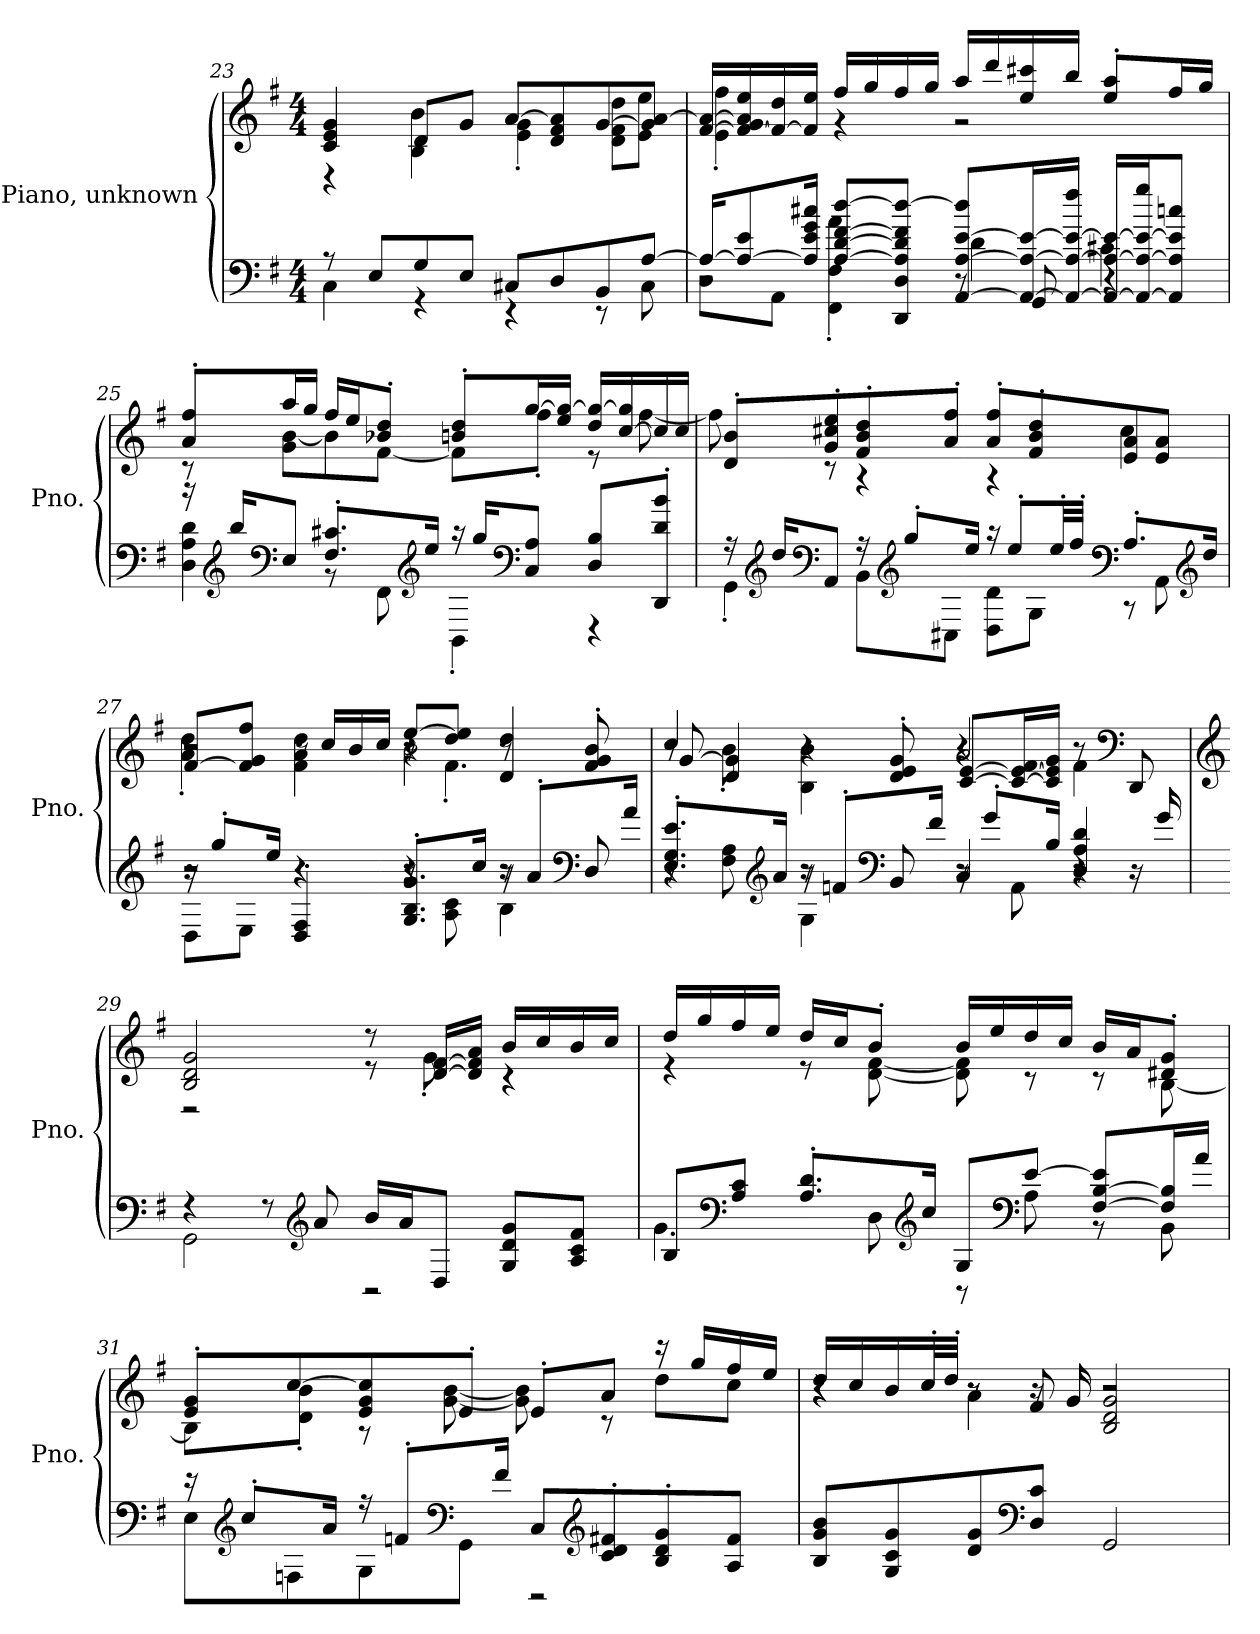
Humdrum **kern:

**kern	**kern
*part1	*part1
*staff2	*staff1
*I"Piano, unknown	*
*I'Pno.	*
*clefF4	*clefG2
*k[f#]	*k[f#]
*M4/4	*M4/4
=23	=23
*^	*^
8r	4C\	4c/ 4e/ 4g/	4r
8E/L	.	.	.
8G/	4r	8d/L	4B\ 4b\
8E/J	.	8g/J	.
8C#X/L	4r	[8a/L	4e\' 4g\'
8D/	.	8d/ 8f#/ 8a/]	.
8BB/	8r	[8g/	8d\ 8f#\ 8dd\L
[8A/J	8C#\	8g/] [8a/J	8e\ 8ee\J
!!LO:PB:g=z	!!
=24	=24	=24	=24
*	*^	*	*
16A/KL_	8D\L	2r	[16f#/ 16a/_LL	4e\' 4ff#\'
8A/_ 8e/	.	.	16f#/_ 16g/ 16a/] 16ee/	.
.	8AA\J	.	16f#/_ 16dd/	.
16A/] 16e/ 16g/ 16cc#X/Jk	.	.	16f#/] 16ee/JJ	.
[8A/ [8d/ [8f#/ [8dd/L	4FF#\' 4F#\' 4a\'	.	16ff#/LL	4r
.	.	.	16gg/	.
8DD/ 8D/ 8A/] 8d/] 8f#/] 8dd/_J	.	.	16ff#/	.
.	.	.	16gg/JJ	.
[8AA/ [8A/ [8e/ 8dd/]L	4d\	8r	16aa/LL	2r
.	.	.	16ddd/	.
16AA/_ 16A/_ 16e/_L	.	8GG/	16ee/ 16ccc#X/	.
16AA/_ 16A/_ 16e/_ 16ff#/JJ	.	.	16bb/JJ	.
16AA/_ 16A/_ 16e/_LL	4c#X\	4r	8ee/' 8aa/'L	.
16AA/_ 16A/_ 16e/_ 16gg/J	.	.	.	.
8AA/] 8A/] 8e/] 8ccn/J	.	.	16ff#/L	.
.	.	.	16gg/JJ	.
*	*v	*v	*	*
!!LO:LB:g=z	!!
=25	=25	=25	=25
16r	4D\ 4A\ 4d\	8a/' 8ff#/'L	8r
*clefG2	*	*	*
16bb/KL	.	.	.
*clefF4	*	*	*
8E/J	.	16aa/L	8g\ [8b\L
.	.	16gg/JJ	.
8.F#/' 8.c#X/'L	8r	16ff#/LL	8b\]
.	.	16ee/J	.
.	8FF#\	8b-X/' 8dd/'J	[8f#\J
*clefG2	*	*	*
16ee/Jk	.	.	.
16r	4BB'\	8bn/' 8dd/'L	8f#\L]
16gg/KL	.	.	.
*clefF4	*	*	*
8C/ 8A/J	.	[16gg/L	8ff#'\J
.	.	16ee/ 16gg/_JJ	.
8D/ 8B/L	4r	16dd/ 16gg/_LL	8r
.	.	[16cc/ 16gg/]	.
8DD/' 8d/' 8b/'J	.	16cc/]	[8ff#\
.	.	16cc/JJ	.
!!LO:LB:g=z	!!
=26	=26	=26	=26
16r	4GG'\	8d/' 8b/'L	8ff#\]
*clefG2	*	*	*
16dd/KL	.	.	.
*clefF4	*	*	*
8AA/J	.	8g/' 8cc#X/' 8ee/'	8r
16r	8BB\L	8f#/' 8b/' 8dd/'	4r
*clefG2	*	*	*
8gg'/L	.	.	.
.	8C#X\J	8a/' 8ff#/'J	.
16ee/Jk	.	.	.
16r	8D\ 8d\L	8a/' 8ff#/'L	4r
8ee'/L	.	.	.
.	8G\J	8f#/' 8b/' 8dd/'	.
32ee'/LL	.	.	.
32ff#'/JJJ	.	.	.
*clefF4	*	*	*
8.A'/L	8r	8e/ 8a/	4cc#\
.	8AA\	8e/ 8a/J	.
*clefG2	*	*	*
16dd/Jk	.	.	.
=27	=27	=27	=27
*	*^	*^	*^
16r	8D\L	2r	[8f#/L	4a\' 4dd\'	2r	2r
8gg'/L	.	.	.	.	.	.
.	8E\J	.	8f#/] 8g/ 8ff#/J	.	.	.
16ee/Jk	.	.	.	.	.	.
4D/' 4F#/'	4r	.	16r	4f#\ 4a\ 4dd\	.	.
.	.	.	16cc/LL	.	.	.
.	.	.	16b/	.	.	.
.	.	.	16cc/JJ	.	.	.
8.G/' 8.B/' 8.g/'L	8r	4r	[8ee/L	2b\	4r	8r
.	8A\ 8c\	.	8dd/ 8ee/]J	.	.	4.f#'\
16cc/Jk	.	.	.	.	.	.
16r	4B\	8r	8r	.	4d/ 4dd/	.
8a'/L	.	.	.	.	.	.
*clefF4	*	*	*	*	*	*
.	.	8D/	8f#/' 8g/' 8b/'	.	.	.
16a/Jk	.	.	.	.	.	.
*	*	*	*	*	*v	*v
!!LO:LB:g=z
=28	=28	=28	=28	=28	=28
8.E/' 8.G/' 8.e/'L	8r	4r	4cc/	8r	[8g/
.	8F#\ 8A\	.	.	8b'\	4d/ 4g/]
*clefG2	*	*	*	*	*
16a/Jk	.	.	.	.	.
16r	4G\	8r	4r	4B\ 4b\	.
8fn'/L	.	.	.	.	.
*clefF4	*	*	*	*	*
.	.	8BB/	.	.	8d/' 8e/' 8g/'
16f/Jk	.	.	.	.	.
16r	8r	4C/	2a/	4r	[8c/ [8e/L
8g'/L	.	.	.	.	.
.	8AA\	.	.	.	16c/_ 16e/_ 16f#/L
16B/Jk	.	.	.	.	16c/] 16e/] 16g/JJ
8r	4r	4D/ 4A/ 4d/	.	4f#\	8r
*	*	*	*clefF4	*	*
16r	.	.	.	.	8DD/
16g/	.	.	.	.	.
*v	*v	*v	*	*	*
*	*v	*v	*v
=29	=29
*	*clefG2
*^	*^
4r	2GG\	2B/ 2d/ 2g/	2r
8r	.	.	.
*clefG2	*	*	*
8a/	.	.	.
16b/LL	2r	8r	8r
16a/J	.	.	.
8D/J	.	[16d/ [16f#/LL	8g'\
.	.	16d/] 16f#/] 16a/JJ	.
8G/ 8d/ 8g/L	.	16b/LL	4r
.	.	16cc/	.
8A/ 8c/ 8f#/J	.	16b/	.
.	.	16cc/JJ	.
!!LO:LB:g=z	!!
=30	=30	=30	=30
8B/L	4.g\	16dd/LL	4r
.	.	16gg/	.
*clefF4	*	*	*
8A/ 8c/J	.	16ff#/	.
.	.	16ee/JJ	.
8.A/' 8.d/'L	.	16dd/LL	8r
.	.	16cc/J	.
.	8D\	8b'/J	[8d\ [8f#\
*clefG2	*	*	*
16cc/Jk	.	.	.
8G/L	8r	16b/LL	8d\] 8f#\]
.	.	16ee/	.
*clefF4	*	*	*
[8e/J	8A\	16dd/	8r
.	.	16cc/JJ	.
[8F#/ [8B/ 8e/]L	8r	16b/LL	8r
.	.	16a/J	.
16F#/] 16B/]L	8BB\	8d#X/' 8g/'J	[8B\
16a/JJ	.	.	.
=31	=31	=31	=31
16r	8E\L	8e/' 8g/'L	8B\L]
*clefG2	*	*	*
8cc'/L	.	.	.
.	8Fn\	[8cc/	8d\' 8b\'J
16a/Jk	.	.	.
16r	8G\	8e/ 8g/ 8cc/]	8r
8fn'/L	.	.	.
*clefF4	*	*	*
.	8GG\J	8e'/J	[8g\ [8b\
16f/Jk	.	.	.
8C/L	2r	8e'/L	8g\] 8b\]
*clefG2	*	*	*
8c/' 8d/' 8f#X/'	.	8a/J	8r
8B/' 8d/' 8g/'	.	16r	8dd\L
.	.	16gg/LL	.
8A/ 8f#/J	.	16ff#/	8cc\J
.	.	16ee/JJ	.
*v	*v	*	*
!!LO:LB:g=z
=32	=32	=32
*	*	*^
8B/ 8g/ 8b/L	16dd/LL	4r	4r
.	16cc/	.	.
8G/ 8c/ 8g/	16b/	.	.
.	32cc'/L	.	.
.	32dd'/JJJ	.	.
8d/ 8g/	8r	4a\	8r
*clefF4	*	*	*
8D/ 8c/J	16r	.	8f#/
.	16g/	.	.
2GG/	2B/ 2d/ 2g/	2r	2r
*	*v	*v	*v
=	=
*-	*-
